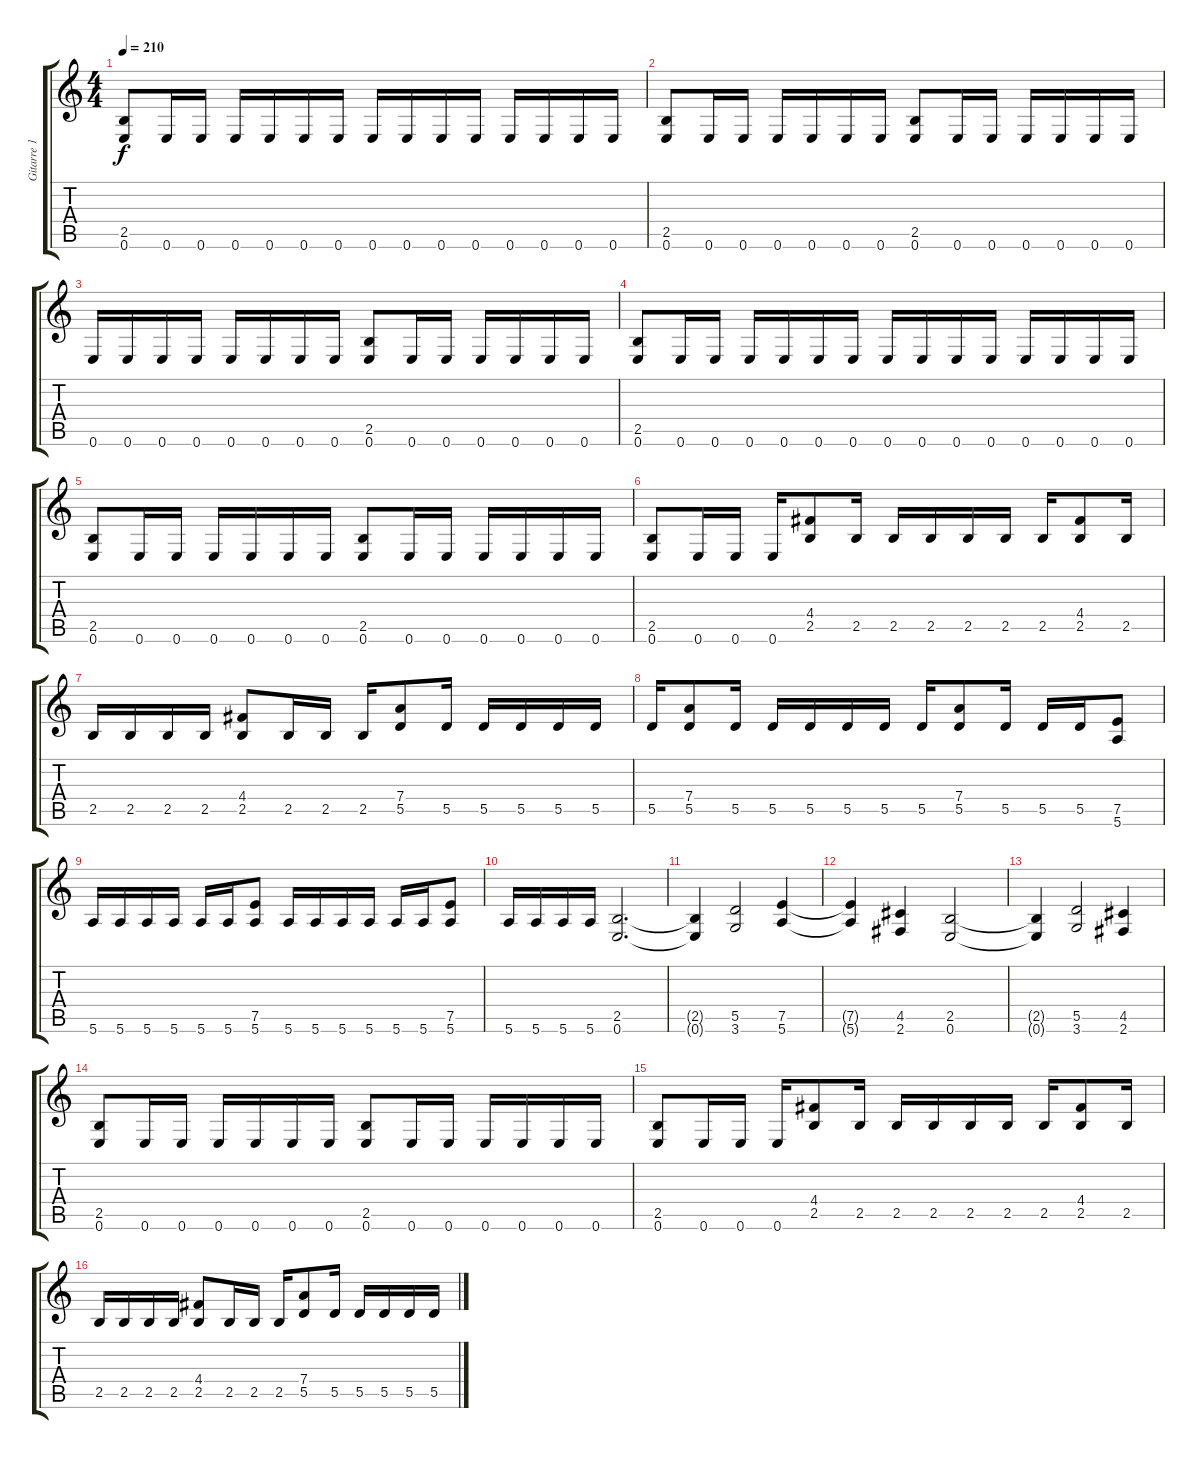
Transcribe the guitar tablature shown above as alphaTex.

\track ("Gitarre 1" "Gitarre 1") {instrument overdrivenguitar}
\staff {score tabs}
\tuning (E4 B3 G3 D3 A2 E2) {hide}
\ts (4 4)
\tempo 210
\clef g2
\ks c
(2.5 0.6).8{dy f} 0.6.16 0.6.16 0.6.16 0.6.16 0.6.16 0.6.16 0.6.16 0.6.16 0.6.16 0.6.16 0.6.16 0.6.16 0.6.16 0.6.16 |
(2.5 0.6).8 0.6.16 0.6.16 0.6.16 0.6.16 0.6.16 0.6.16 (2.5 0.6).8 0.6.16 0.6.16 0.6.16 0.6.16 0.6.16 0.6.16 |
0.6.16 0.6.16 0.6.16 0.6.16 0.6.16 0.6.16 0.6.16 0.6.16 (2.5 0.6).8 0.6.16 0.6.16 0.6.16 0.6.16 0.6.16 0.6.16 |
(2.5 0.6).8 0.6.16 0.6.16 0.6.16 0.6.16 0.6.16 0.6.16 0.6.16 0.6.16 0.6.16 0.6.16 0.6.16 0.6.16 0.6.16 0.6.16 |
(2.5 0.6).8 0.6.16 0.6.16 0.6.16 0.6.16 0.6.16 0.6.16 (2.5 0.6).8 0.6.16 0.6.16 0.6.16 0.6.16 0.6.16 0.6.16 |
(2.5 0.6).8 0.6.16 0.6.16 0.6.16 (4.4 2.5).8 2.5.16 2.5.16 2.5.16 2.5.16 2.5.16 2.5.16 (4.4 2.5).8 2.5.16 |
2.5.16 2.5.16 2.5.16 2.5.16 (4.4 2.5).8 2.5.16 2.5.16 2.5.16 (7.4 5.5).8 5.5.16 5.5.16 5.5.16 5.5.16 5.5.16 |
5.5.16 (7.4 5.5).8 5.5.16 5.5.16 5.5.16 5.5.16 5.5.16 5.5.16 (7.4 5.5).8 5.5.16 5.5.16 5.5.16 (7.5 5.6).8 |
5.6.16 5.6.16 5.6.16 5.6.16 5.6.16 5.6.16 (7.5 5.6).8 5.6.16 5.6.16 5.6.16 5.6.16 5.6.16 5.6.16 (7.5 5.6).8 |
5.6.16 5.6.16 5.6.16 5.6.16 (2.5 0.6).2{d} |
(2.5{t} 0.6{t}).4 (5.5 3.6).2 (7.5 5.6).4 |
(7.5{t} 5.6{t}).4 (4.5 2.6).4 (2.5 0.6).2 |
(2.5{t} 0.6{t}).4 (5.5 3.6).2 (4.5 2.6).4 |
(2.5 0.6).8 0.6.16 0.6.16 0.6.16 0.6.16 0.6.16 0.6.16 (2.5 0.6).8 0.6.16 0.6.16 0.6.16 0.6.16 0.6.16 0.6.16 |
(2.5 0.6).8 0.6.16 0.6.16 0.6.16 (4.4 2.5).8 2.5.16 2.5.16 2.5.16 2.5.16 2.5.16 2.5.16 (4.4 2.5).8 2.5.16 |
2.5.16 2.5.16 2.5.16 2.5.16 (4.4 2.5).8 2.5.16 2.5.16 2.5.16 (7.4 5.5).8 5.5.16 5.5.16 5.5.16 5.5.16 5.5.16
